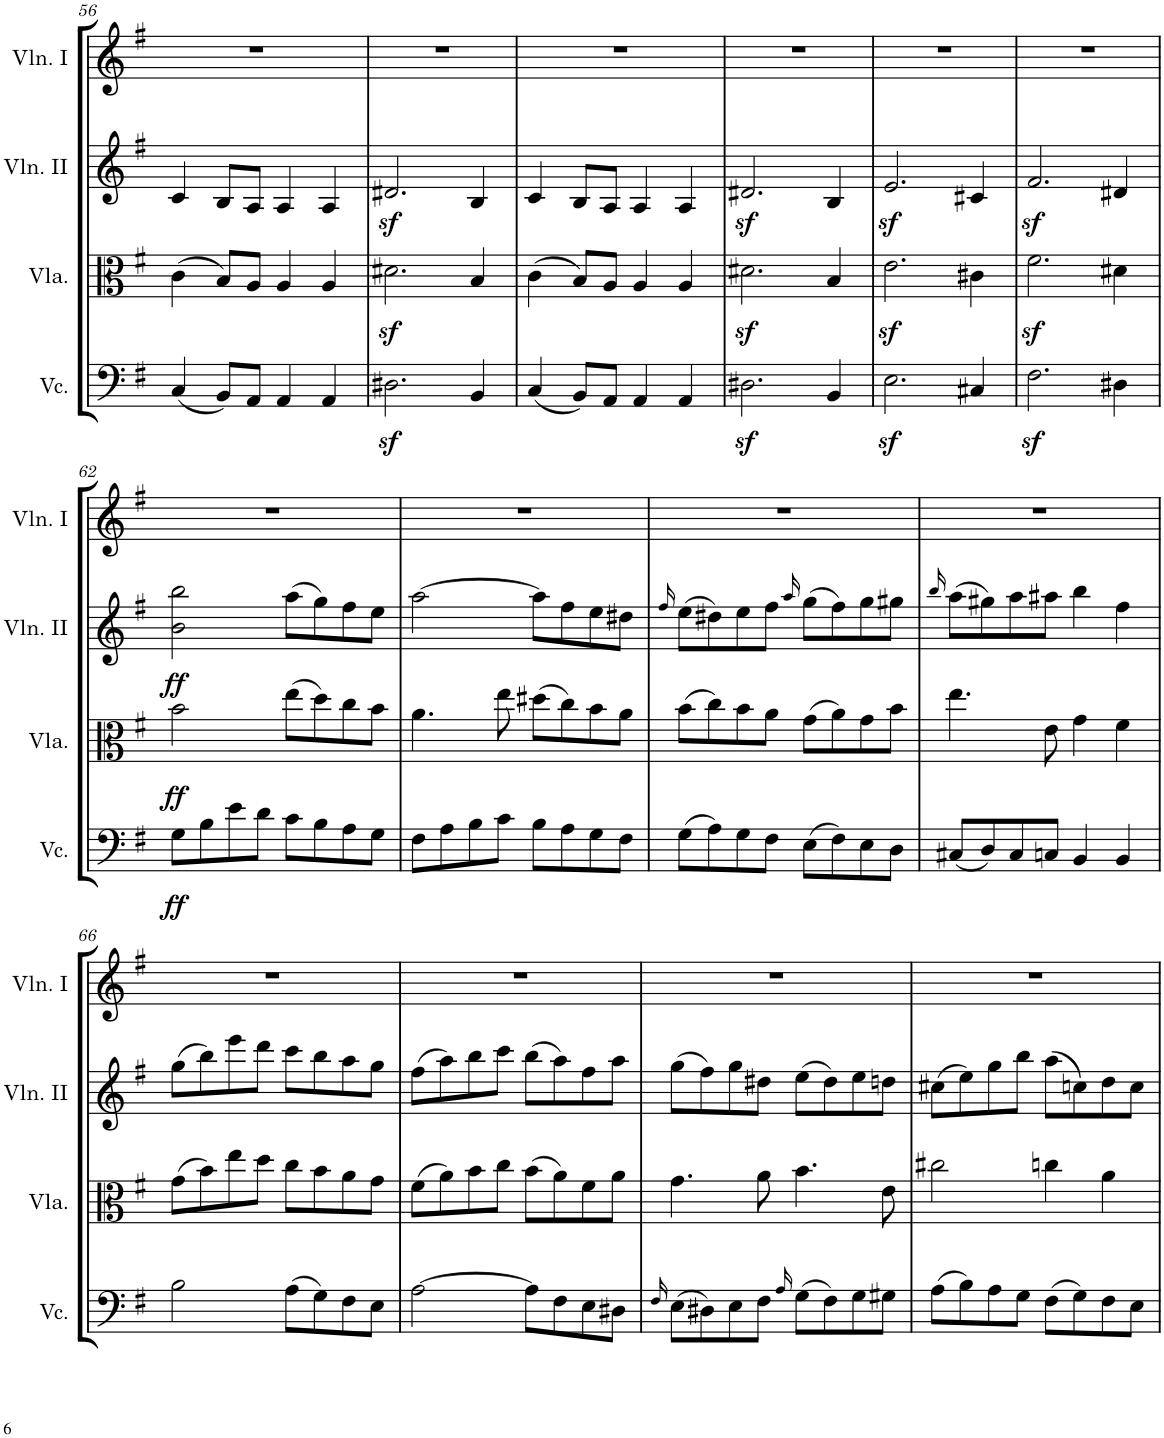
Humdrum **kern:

**kern	**dynam	**kern	**dynam	**kern	**dynam	**kern
*part4	*part4	*part3	*part3	*part2	*part2	*part1
*staff4	*staff4	*staff3	*staff3	*staff2	*staff2	*staff1
*I"Violoncellos	*	*I"Violas	*	*I"Violins II	*	*I"Violins I
*I'Vc.	*	*I'Vla.	*	*I'Vln. II	*	*I'Vln. I
!!LO:PB:g=z
*clefF4	*	*clefC3	*	*clefG2	*	*clefG2
*k[f#]	*	*k[f#]	*	*k[f#]	*	*k[f#]
*M4/4	*	*M4/4	*	*M4/4	*	*M4/4
=56	=56	=56	=56	=56	=56	=56
(4C/	.	(4c\	.	4c/	.	1r
8BB/L)	.	8B/L)	.	8B/L	.	.
8AA/J	.	8A/J	.	8A/J	.	.
4AA/	.	4A/	.	4A/	.	.
4AA/	.	4A/	.	4A/	.	.
=57	=57	=57	=57	=57	=57	=57
2.D#Xz<\	.	2.d#Xz<\	.	2.d#Xz</	.	1r
4BB/	.	4B/	.	4B/	.	.
=58	=58	=58	=58	=58	=58	=58
(4C/	.	(4c\	.	4c/	.	1r
8BB/L)	.	8B/L)	.	8B/L	.	.
8AA/J	.	8A/J	.	8A/J	.	.
4AA/	.	4A/	.	4A/	.	.
4AA/	.	4A/	.	4A/	.	.
=59	=59	=59	=59	=59	=59	=59
2.D#Xz<\	.	2.d#Xz<\	.	2.d#Xz</	.	1r
4BB/	.	4B/	.	4B/	.	.
=60	=60	=60	=60	=60	=60	=60
2.Ez<\	.	2.ez<\	.	2.ez</	.	1r
4C#X/	.	4c#X\	.	4c#X/	.	.
=61	=61	=61	=61	=61	=61	=61
2.F#z<\	.	2.f#z<\	.	2.f#z</	.	1r
4D#X\	.	4d#X\	.	4d#X/	.	.
!!LO:LB:g=z
=62	=62	=62	=62	=62	=62	=62
!	!LO:DY:b	!	!LO:DY:b	!	!LO:DY:b	!
8G\L	ff	2b\	ff	2b\ 2bb\	ff	1r
8B\	.	.	.	.	.	.
8e\	.	.	.	.	.	.
8d\J	.	.	.	.	.	.
8c\L	.	(8ee\L	.	(8aa\L	.	.
8B\	.	8dd\)	.	8gg\)	.	.
8A\	.	8cc\	.	8ff#\	.	.
8G\J	.	8b\J	.	8ee\J	.	.
=63	=63	=63	=63	=63	=63	=63
8F#\L	.	4.a\	.	[2aa\	.	1r
8A\	.	.	.	.	.	.
8B\	.	.	.	.	.	.
8c\J	.	8ee\	.	.	.	.
8B\L	.	(8dd#X\L	.	8aa\L]	.	.
8A\	.	8cc\)	.	8ff#\	.	.
8G\	.	8b\	.	8ee\	.	.
8F#\J	.	8a\J	.	8dd#X\J	.	.
=64	=64	=64	=64	=64	=64	=64
.	.	.	.	16qff#/	.	.
(8G\L	.	(8b\L	.	(8ee\L	.	1r
8A\)	.	8cc\)	.	8dd#X\)	.	.
8G\	.	8b\	.	8ee\	.	.
8F#\J	.	8a\J	.	8ff#\J	.	.
.	.	.	.	16qaa/	.	.
(8E\L	.	(8g\L	.	(8gg\L	.	.
8F#\)	.	8a\)	.	8ff#\)	.	.
8E\	.	8g\	.	8gg\	.	.
8D\J	.	8b\J	.	8gg#X\J	.	.
=65	=65	=65	=65	=65	=65	=65
.	.	.	.	16qbb/	.	.
(8C#X/L	.	4.ee\	.	(8aa\L	.	1r
8D/)	.	.	.	8gg#X\)	.	.
8C#/	.	.	.	8aa\	.	.
8Cn/J	.	8e\	.	8aa#X\J	.	.
4BB/	.	4g\	.	4bb\	.	.
4BB/	.	4f#\	.	4ff#\	.	.
!!LO:LB:g=z
=66	=66	=66	=66	=66	=66	=66
2B\	.	(8g\L	.	(8gg\L	.	1r
.	.	8b\)	.	8bb\)	.	.
.	.	8ee\	.	8eee\	.	.
.	.	8dd\J	.	8ddd\J	.	.
(8A\L	.	8cc\L	.	8ccc\L	.	.
8G\)	.	8b\	.	8bb\	.	.
8F#\	.	8a\	.	8aa\	.	.
8E\J	.	8g\J	.	8gg\J	.	.
=67	=67	=67	=67	=67	=67	=67
[2A\	.	(8f#\L	.	(8ff#\L	.	1r
.	.	8a\)	.	8aa\)	.	.
.	.	8b\	.	8bb\	.	.
.	.	8cc\J	.	8ccc\J	.	.
8A\L]	.	(8b\L	.	(8bb\L	.	.
8F#\	.	8a\)	.	8aa\)	.	.
8E\	.	8f#\	.	8ff#\	.	.
8D#X\J	.	8a\J	.	8aa\J	.	.
=68	=68	=68	=68	=68	=68	=68
16qF#/	.	.	.	.	.	.
(8E\L	.	4.g\	.	(8gg\L	.	1r
8D#X\)	.	.	.	8ff#\)	.	.
8E\	.	.	.	8gg\	.	.
8F#\J	.	8a\	.	8dd#X\J	.	.
16qA/	.	.	.	.	.	.
(8G\L	.	4.b\	.	(8ee\L	.	.
8F#\)	.	.	.	8dd#\)	.	.
8G\	.	.	.	8ee\	.	.
8G#X\J	.	8e\	.	8ddn\J	.	.
=69	=69	=69	=69	=69	=69	=69
(8A\L	.	2cc#X\	.	(8cc#X\L	.	1r
8B\)	.	.	.	8ee\)	.	.
8A\	.	.	.	8gg\	.	.
8G\J	.	.	.	8bb\J	.	.
(8F#\L	.	4ccn\	.	(8aa\L	.	.
8G\)	.	.	.	8ccn\)	.	.
8F#\	.	4a\	.	8dd\	.	.
8E\J	.	.	.	8cc\J	.	.
=	=	=	=	=	=	=
*-	*-	*-	*-	*-	*-	*-
